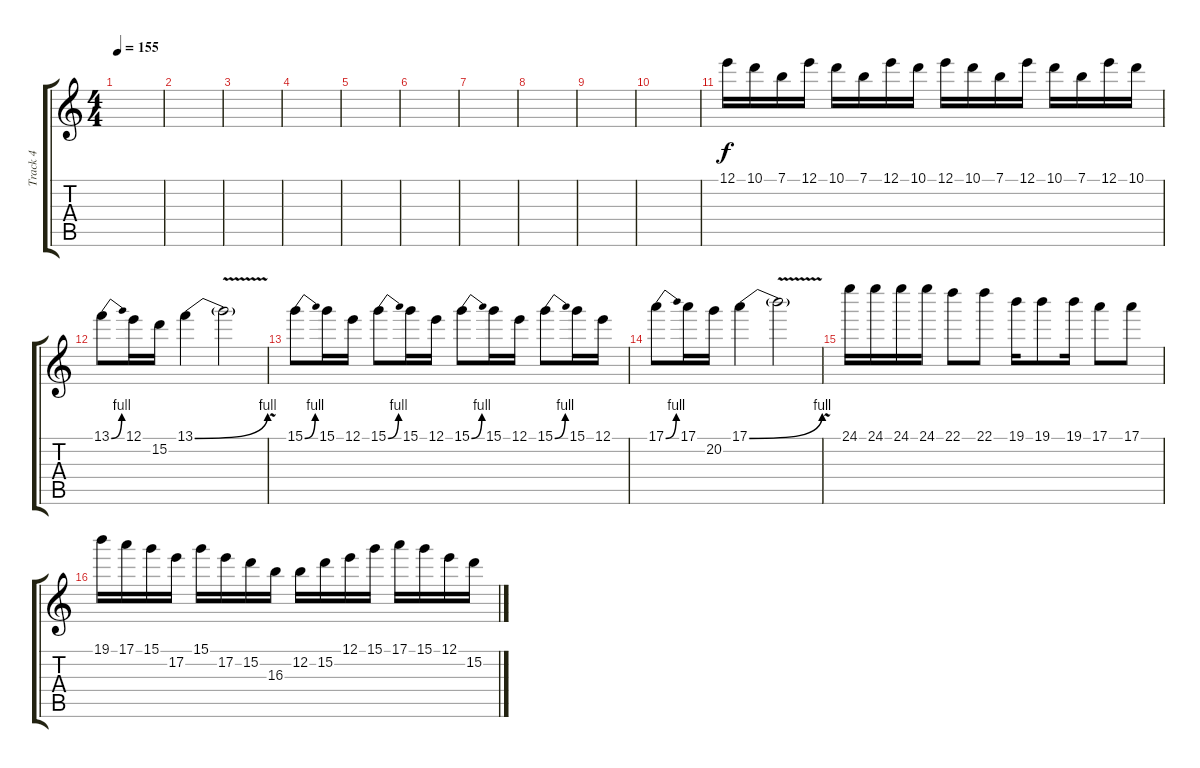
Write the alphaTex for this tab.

\track ("Track 4" "Track 4") {instrument distortionguitar}
\staff {score tabs}
\tuning (E4 B3 G3 D3 A2 E2) {hide}
\ts (4 4)
\tempo 155
\clef g2
\ks c
|
|
|
|
|
|
|
|
|
|
12.1.16 10.1.16 7.1.16 12.1.16 10.1.16 7.1.16 12.1.16 10.1.16 12.1.16 10.1.16 7.1.16 12.1.16 10.1.16 7.1.16 12.1.16 10.1.16 |
13.1{be (bend 0 0 60 4)}.8 12.1.16 15.2.16 13.1{be (bend 0 0 60 4)}.4 13.1{v t}.2 |
15.1{be (bend 0 0 60 4)}.8 15.1.16 12.1.16 15.1{be (bend 0 0 60 4)}.8 15.1.16 12.1.16 15.1{be (bend 0 0 60 4)}.8 15.1.16 12.1.16 15.1{be (bend 0 0 60 4)}.8 15.1.16 12.1.16 |
17.1{be (bend 0 0 60 4)}.8 17.1.16 20.2.16 17.1{be (bend 0 0 60 4)}.4 17.1{v t}.2 |
24.1.16 24.1.16 24.1.16 24.1.16 22.1.8 22.1.8 19.1.16 19.1.8 19.1.16 17.1.8 17.1.8 |
19.1.16 17.1.16 15.1.16 17.2.16 15.1.16 17.2.16 15.2.16 16.3.16 12.2.16 15.2.16 12.1.16 15.1.16 17.1.16 15.1.16 12.1.16 15.2.16
